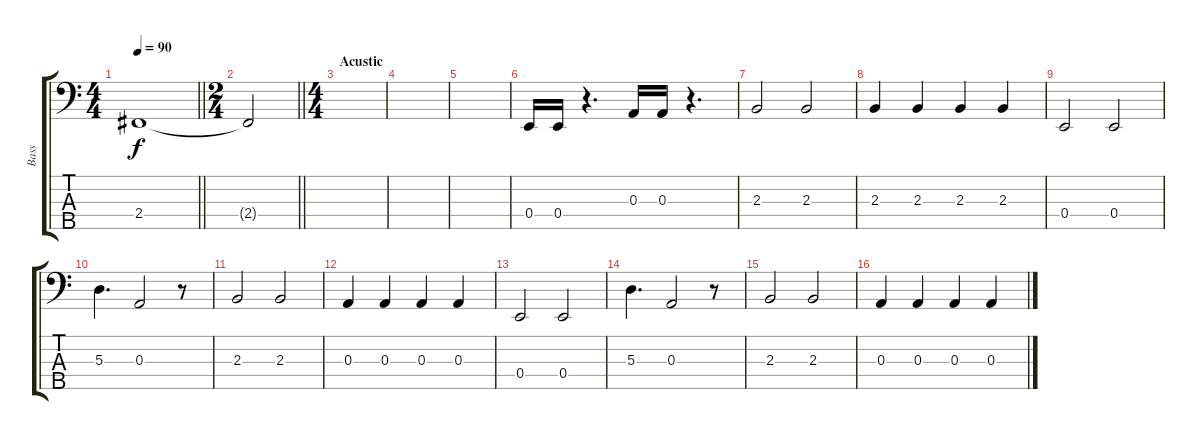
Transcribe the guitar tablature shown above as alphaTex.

\track ("Bass" "Bass") {instrument electricbassfinger}
\staff {score tabs}
\tuning (G2 D2 A1 E1 B0) {hide}
\ts (4 4)
\tempo 90
\clef f4
\barLineRight lightlight
\ks c
2.4{t}.1{dy f} |
\ts (2 4)
\barLineRight lightlight
2.4{t}.2 |
\ts (4 4)
\section ("" "Acustic")
|
|
|
0.4.16 0.4.16 r.4{d} 0.3.16 0.3.16 r.4{d} |
2.3.2 2.3.2 |
2.3.4 2.3.4 2.3.4 2.3.4 |
0.4.2 0.4.2 |
5.3.4{d} 0.3.2 r.8 |
2.3.2 2.3.2 |
0.3.4 0.3.4 0.3.4 0.3.4 |
0.4.2 0.4.2 |
5.3.4{d} 0.3.2 r.8 |
2.3.2 2.3.2 |
0.3.4 0.3.4 0.3.4 0.3.4
